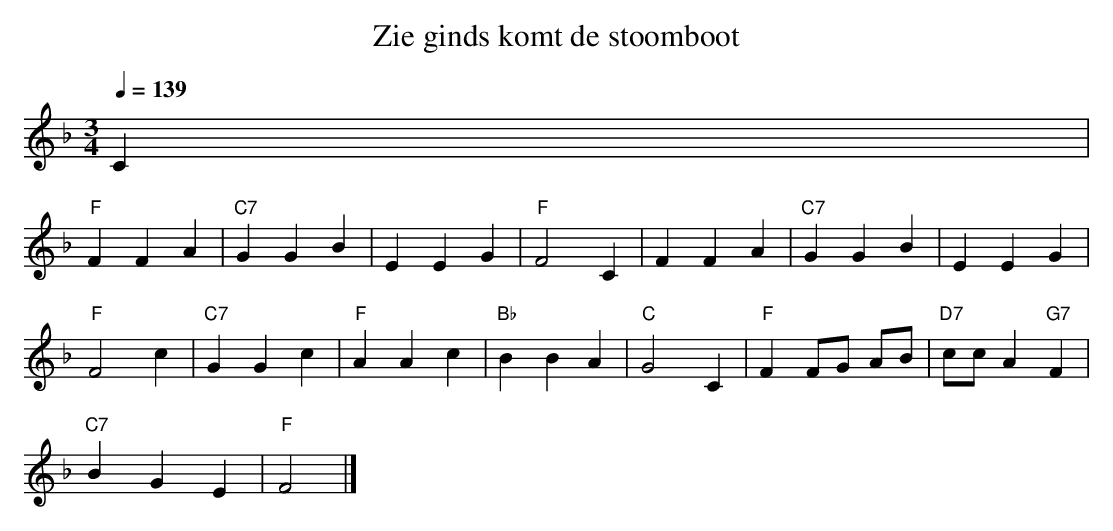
X:1
T:Zie ginds komt de stoomboot
Q:1/4=139
M:3/4
L:1/8
K:F
C2 |
"F"F2 F2 A2 | "C7"G2 G2 B2 | E2 E2 G2 | "F"F4 C2 | F2 F2 A2 | "C7"G2 G2 B2 | E2 E2 G2 |
"F"F4 c2 | "C7"G2 G2 c2 | "F"A2 A2 c2 | "Bb"B2 B2 A2 | "C"G4 C2 | "F"F2 FG AB | "D7"cc A2 "G7"F2 |
"C7"B2 G2 E2 | "F"F4 |]
